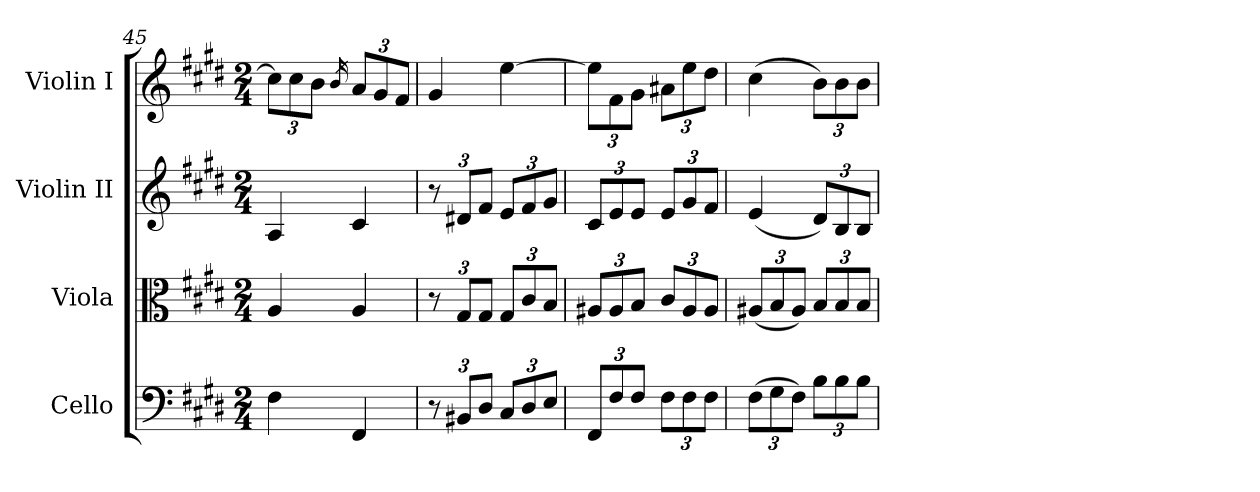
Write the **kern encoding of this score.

**kern	**kern	**kern	**kern
*part4	*part3	*part2	*part1
*staff4	*staff3	*staff2	*staff1
*I"Cello	*I"Viola	*I"Violin II	*I"Violin I
*	*I'Vla	*I'Vln	*I'Vln
*clefF4	*clefC3	*clefG2	*clefG2
*k[f#c#g#d#]	*k[f#c#g#d#]	*k[f#c#g#d#]	*k[f#c#g#d#]
*M2/4	*M2/4	*M2/4	*M2/4
*	*	*	*Xbrackettup
=45	=45	=45	=45
4F#\	4A/	4A/	12cc#\L]
.	.	.	12cc#\
.	.	.	12b\J
.	.	.	16qb/
4FF#/	4A/	4c#/	12a/L
.	.	.	12g#/
.	.	.	12f#/J
=46	=46	=46	=46
*Xbrackettup	*Xbrackettup	*Xbrackettup	*
12r	12r	12r	4g#/
12BB#X/L	12G#/L	12d#X/L	.
12D#/J	12G#/J	12f#/J	.
12C#/L	12G#/L	12e/L	[4ee\
12D#/	12c#/	12f#/	.
12E/J	12B/J	12g#/J	.
=47	=47	=47	=47
12FF#/L	12A#X/L	12c#/L	12ee\L]
12F#/	12A#/	12e/	12f#\
12F#/J	12B/J	12e/J	12g#\J
12F#\L	12c#/L	12e/L	12a#X\L
12F#\	12A#/	12g#/	12ee\
12F#\J	12A#/J	12f#/J	12dd#\J
=48	=48	=48	=48
(>12F#\L	(<12A#X/L	(<4e/	(>4cc#\
12G#\	12B/	.	.
12F#\J)	12A#/J)	.	.
12B\L	12B/L	12d#/L)	12b\L)
12B\	12B/	12B/	12b\
12B\J	12B/J	12B/J	12b\J
=	=	=	=
*-	*-	*-	*-
